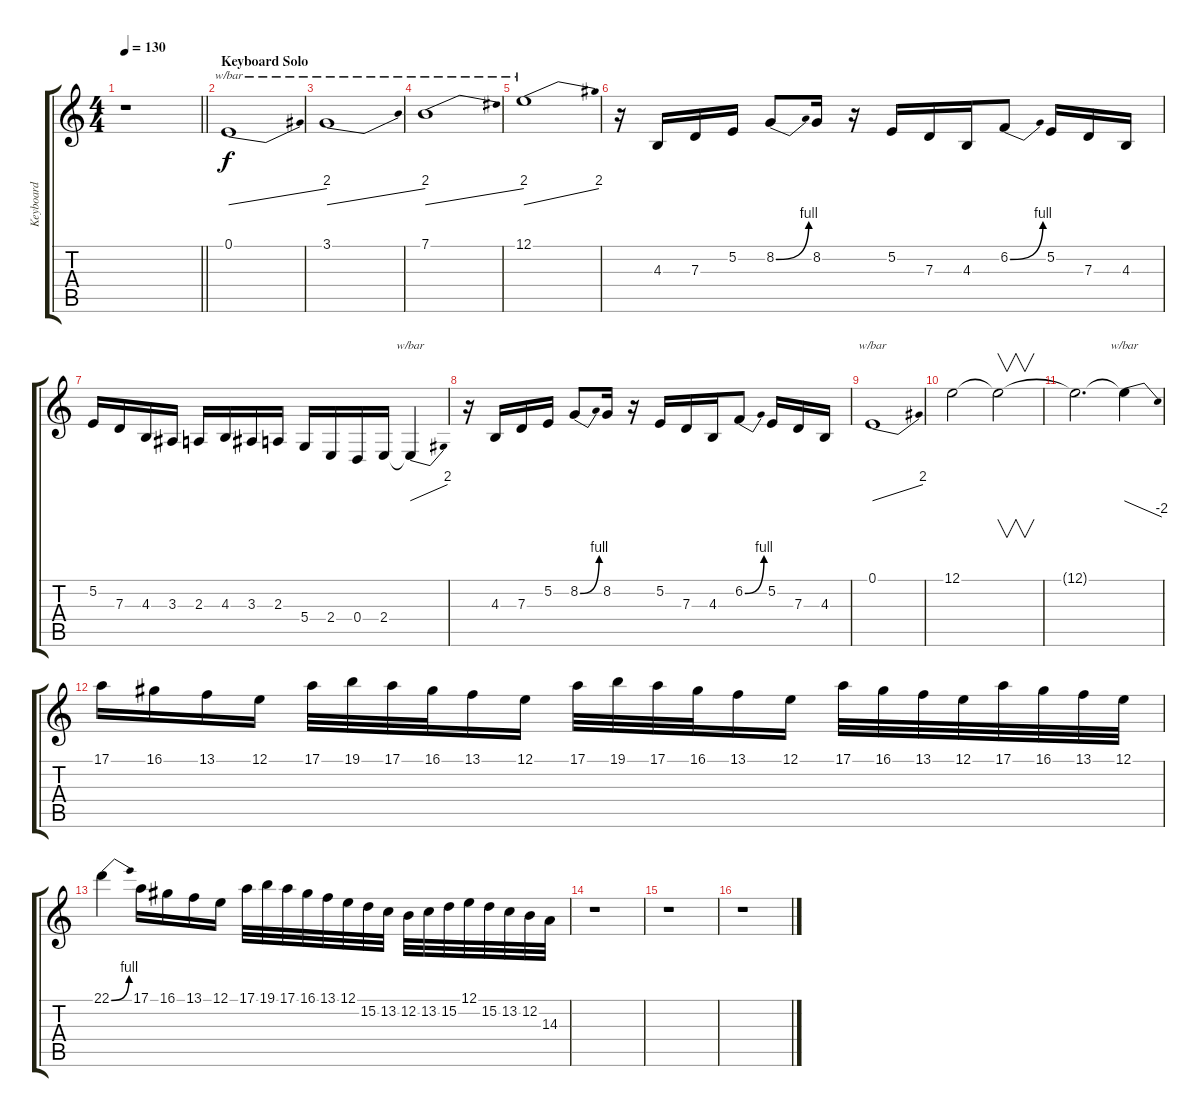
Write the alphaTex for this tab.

\track ("Keyboard" "Keyboard") {instrument lead2sawtooth}
\staff {score tabs}
\tuning (E4 B3 G3 D3 A2 E2) {hide}
\ts (4 4)
\tempo 130
\clef g2
\barLineRight lightlight
\ks c
r.1{dy f} |
\section ("" "Keyboard Solo")
0.1.1{tbe (dive default 0 0 60 8) instrument lead2sawtooth} |
3.1.1{tbe (dive default 0 0 60 8)} |
7.1.1{tbe (dive default 0 0 60 8)} |
12.1.1{tbe (dive default 0 0 60 8)} |
r.16 4.3.16 7.3.16 5.2.16 8.2{be (bend 0 0 60 4)}.8 8.2.16 r.16 5.2.16 7.3.16 4.3.16 6.2{be (bend 0 0 60 4)}.8 5.2.16 7.3.16 4.3.16 |
5.2.16 7.3.16 4.3.16 3.3.16 2.3.16 4.3.16 3.3.16 2.3.16 5.4.16 2.4.16 0.4.16 2.4.16 2.4{t}.4{tbe (dive default 0 0 60 8)} |
r.16 4.3.16 7.3.16 5.2.16 8.2{be (bend 0 0 60 4)}.8 8.2.16 r.16 5.2.16 7.3.16 4.3.16 6.2{be (bend 0 0 60 4)}.8 5.2.16 7.3.16 4.3.16 |
0.1.1{tbe (dive default 0 0 60 8)} |
12.1.2 12.1{t}.2{v} |
12.1{t}.2{d} 12.1{t}.4{tbe (dive default 0 0 60 -8)} |
17.1.16 16.1.16 13.1.16 12.1.16 17.1.32 19.1.32 17.1.32 16.1.32 13.1.16 12.1.16 17.1.32 19.1.32 17.1.32 16.1.32 13.1.16 12.1.16 17.1.32 16.1.32 13.1.32 12.1.32 17.1.32 16.1.32 13.1.32 12.1.32 |
22.1{be (bend 0 0 60 4)}.4 17.1.16 16.1.16 13.1.16 12.1.16 17.1.32 19.1.32 17.1.32 16.1.32 13.1.32 12.1.32 15.2.32 13.2.32 12.2.32 13.2.32 15.2.32 12.1.32 15.2.32 13.2.32 12.2.32 14.3.32 |
r.1 |
r.1 |
r.1
